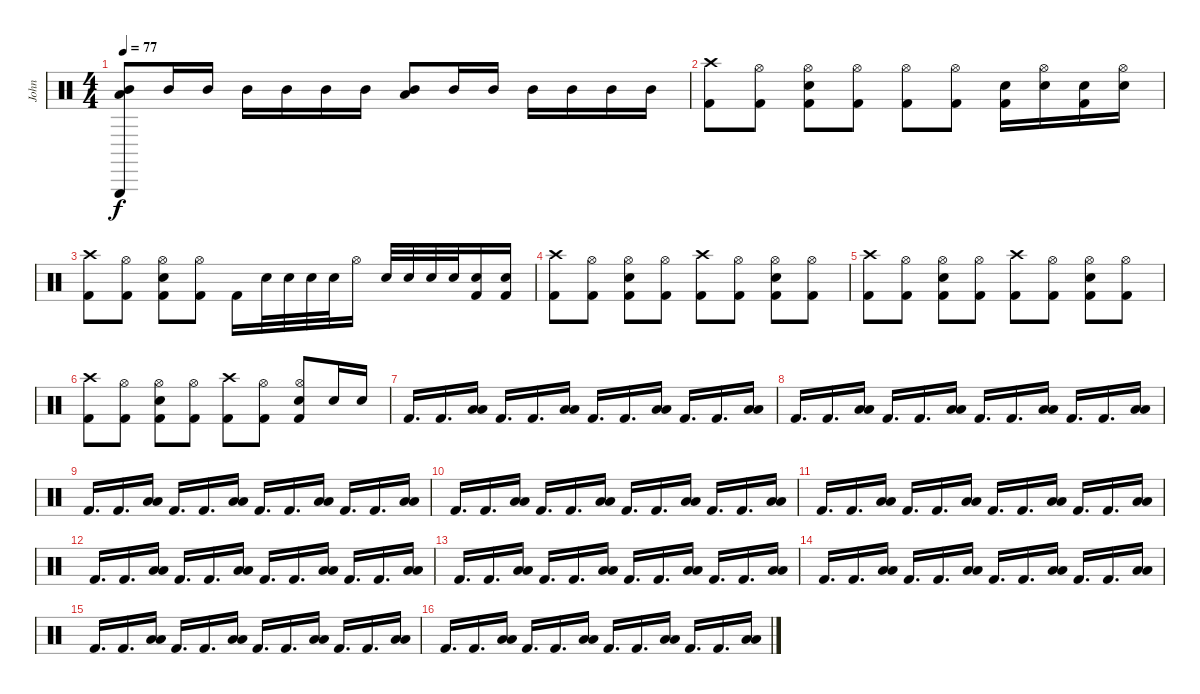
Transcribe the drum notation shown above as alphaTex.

\track ("John" "John") {instrument percussion}
\staff {score}
\articulation defaults
\ts (4 4)
\tempo 77
\clef neutral
\ks c
("Triangle (hit)" "Low Floor Tom (hit)" "Mid Tom (hit)").8{dy f} "Mid Tom (hit)".16 "Mid Tom (hit)".16 "Mid Tom (hit)".16 "Mid Tom (hit)".16 "Mid Tom (hit)".16 "Mid Tom (hit)".16 ("Low Floor Tom (hit)" "Mid Tom (hit)").8 "Mid Tom (hit)".16 "Mid Tom (hit)".16 "Mid Tom (hit)".16 "Mid Tom (hit)".16 "Mid Tom (hit)".16 "Mid Tom (hit)".16 |
("Crash high (hit)" "Kick (hit) 2").8 ("Hi-Hat (open)" "Kick (hit) 2").8 ("Hi-Hat (open)" "Kick (hit) 2" "Electric Snare (hit)").8 ("Hi-Hat (open)" "Kick (hit) 2").8 ("Hi-Hat (open)" "Kick (hit) 2").8 ("Hi-Hat (open)" "Kick (hit) 2").8 ("Kick (hit) 2" "Electric Snare (hit)").16 ("Hi-Hat (open)" "Electric Snare (hit)").16 ("Kick (hit) 2" "Electric Snare (hit)").16 ("Hi-Hat (open)" "Electric Snare (hit)").16 |
("Crash high (hit)" "Kick (hit) 2").8 ("Hi-Hat (open)" "Kick (hit) 2").8 ("Hi-Hat (open)" "Kick (hit) 2" "Electric Snare (hit)").8 ("Hi-Hat (open)" "Kick (hit) 2").8 "Kick (hit) 2".16 "Electric Snare (hit)".32 "Electric Snare (hit)".32 "Electric Snare (hit)".32 "Electric Snare (hit)".32 "Hi-Hat (open)".16 "Electric Snare (hit)".32 "Electric Snare (hit)".32 "Electric Snare (hit)".32 "Electric Snare (hit)".32 ("Electric Snare (hit)" "Kick (hit) 2").16 ("Electric Snare (hit)" "Kick (hit) 2").16 |
("Crash high (hit)" "Kick (hit) 2").8 ("Hi-Hat (open)" "Kick (hit) 2").8 ("Hi-Hat (open)" "Kick (hit) 2" "Electric Snare (hit)").8 ("Hi-Hat (open)" "Kick (hit) 2").8 ("Crash high (hit)" "Kick (hit) 2").8 ("Hi-Hat (open)" "Kick (hit) 2").8 ("Hi-Hat (open)" "Kick (hit) 2" "Electric Snare (hit)").8 ("Hi-Hat (open)" "Kick (hit) 2").8 |
("Crash high (hit)" "Kick (hit) 2").8 ("Hi-Hat (open)" "Kick (hit) 2").8 ("Hi-Hat (open)" "Kick (hit) 2" "Electric Snare (hit)").8 ("Hi-Hat (open)" "Kick (hit) 2").8 ("Crash high (hit)" "Kick (hit) 2").8 ("Hi-Hat (open)" "Kick (hit) 2").8 ("Hi-Hat (open)" "Kick (hit) 2" "Electric Snare (hit)").8 ("Hi-Hat (open)" "Kick (hit) 2").8 |
("Crash high (hit)" "Kick (hit) 2").8 ("Hi-Hat (open)" "Kick (hit) 2").8 ("Hi-Hat (open)" "Kick (hit) 2" "Electric Snare (hit)").8 ("Hi-Hat (open)" "Kick (hit) 2").8 ("Crash high (hit)" "Kick (hit) 2").8 ("Hi-Hat (open)" "Kick (hit) 2").8 ("Hi-Hat (open)" "Kick (hit) 2" "Electric Snare (hit)").8 "Electric Snare (hit)".16 "Electric Snare (hit)".16 |
"Kick (hit) 2".16{d} "Kick (hit) 2".16{d} ("Low Tom (hit)" "Low Floor Tom (hit)").16 "Kick (hit) 2".16{d} "Kick (hit) 2".16{d} ("Low Tom (hit)" "Low Floor Tom (hit)").16 "Kick (hit) 2".16{d} "Kick (hit) 2".16{d} ("Low Tom (hit)" "Low Floor Tom (hit)").16 "Kick (hit) 2".16{d} "Kick (hit) 2".16{d} ("Low Tom (hit)" "Low Floor Tom (hit)").16 |
"Kick (hit) 2".16{d} "Kick (hit) 2".16{d} ("Low Tom (hit)" "Low Floor Tom (hit)").16 "Kick (hit) 2".16{d} "Kick (hit) 2".16{d} ("Low Tom (hit)" "Low Floor Tom (hit)").16 "Kick (hit) 2".16{d} "Kick (hit) 2".16{d} ("Low Tom (hit)" "Low Floor Tom (hit)").16 "Kick (hit) 2".16{d} "Kick (hit) 2".16{d} ("Low Tom (hit)" "Low Floor Tom (hit)").16 |
"Kick (hit) 2".16{d} "Kick (hit) 2".16{d} ("Low Tom (hit)" "Low Floor Tom (hit)").16 "Kick (hit) 2".16{d} "Kick (hit) 2".16{d} ("Low Tom (hit)" "Low Floor Tom (hit)").16 "Kick (hit) 2".16{d} "Kick (hit) 2".16{d} ("Low Tom (hit)" "Low Floor Tom (hit)").16 "Kick (hit) 2".16{d} "Kick (hit) 2".16{d} ("Low Tom (hit)" "Low Floor Tom (hit)").16 |
"Kick (hit) 2".16{d} "Kick (hit) 2".16{d} ("Low Tom (hit)" "Low Floor Tom (hit)").16 "Kick (hit) 2".16{d} "Kick (hit) 2".16{d} ("Low Tom (hit)" "Low Floor Tom (hit)").16 "Kick (hit) 2".16{d} "Kick (hit) 2".16{d} ("Low Tom (hit)" "Low Floor Tom (hit)").16 "Kick (hit) 2".16{d} "Kick (hit) 2".16{d} ("Low Tom (hit)" "Low Floor Tom (hit)").16 |
"Kick (hit) 2".16{d} "Kick (hit) 2".16{d} ("Low Tom (hit)" "Low Floor Tom (hit)").16 "Kick (hit) 2".16{d} "Kick (hit) 2".16{d} ("Low Tom (hit)" "Low Floor Tom (hit)").16 "Kick (hit) 2".16{d} "Kick (hit) 2".16{d} ("Low Tom (hit)" "Low Floor Tom (hit)").16 "Kick (hit) 2".16{d} "Kick (hit) 2".16{d} ("Low Tom (hit)" "Low Floor Tom (hit)").16 |
"Kick (hit) 2".16{d} "Kick (hit) 2".16{d} ("Low Tom (hit)" "Low Floor Tom (hit)").16 "Kick (hit) 2".16{d} "Kick (hit) 2".16{d} ("Low Tom (hit)" "Low Floor Tom (hit)").16 "Kick (hit) 2".16{d} "Kick (hit) 2".16{d} ("Low Tom (hit)" "Low Floor Tom (hit)").16 "Kick (hit) 2".16{d} "Kick (hit) 2".16{d} ("Low Tom (hit)" "Low Floor Tom (hit)").16 |
"Kick (hit) 2".16{d} "Kick (hit) 2".16{d} ("Low Tom (hit)" "Low Floor Tom (hit)").16 "Kick (hit) 2".16{d} "Kick (hit) 2".16{d} ("Low Tom (hit)" "Low Floor Tom (hit)").16 "Kick (hit) 2".16{d} "Kick (hit) 2".16{d} ("Low Tom (hit)" "Low Floor Tom (hit)").16 "Kick (hit) 2".16{d} "Kick (hit) 2".16{d} ("Low Tom (hit)" "Low Floor Tom (hit)").16 |
"Kick (hit) 2".16{d} "Kick (hit) 2".16{d} ("Low Tom (hit)" "Low Floor Tom (hit)").16 "Kick (hit) 2".16{d} "Kick (hit) 2".16{d} ("Low Tom (hit)" "Low Floor Tom (hit)").16 "Kick (hit) 2".16{d} "Kick (hit) 2".16{d} ("Low Tom (hit)" "Low Floor Tom (hit)").16 "Kick (hit) 2".16{d} "Kick (hit) 2".16{d} ("Low Tom (hit)" "Low Floor Tom (hit)").16 |
"Kick (hit) 2".16{d} "Kick (hit) 2".16{d} ("Low Tom (hit)" "Low Floor Tom (hit)").16 "Kick (hit) 2".16{d} "Kick (hit) 2".16{d} ("Low Tom (hit)" "Low Floor Tom (hit)").16 "Kick (hit) 2".16{d} "Kick (hit) 2".16{d} ("Low Tom (hit)" "Low Floor Tom (hit)").16 "Kick (hit) 2".16{d} "Kick (hit) 2".16{d} ("Low Tom (hit)" "Low Floor Tom (hit)").16 |
"Kick (hit) 2".16{d} "Kick (hit) 2".16{d} ("Low Tom (hit)" "Low Floor Tom (hit)").16 "Kick (hit) 2".16{d} "Kick (hit) 2".16{d} ("Low Tom (hit)" "Low Floor Tom (hit)").16 "Kick (hit) 2".16{d} "Kick (hit) 2".16{d} ("Low Tom (hit)" "Low Floor Tom (hit)").16 "Kick (hit) 2".16{d} "Kick (hit) 2".16{d} ("Low Tom (hit)" "Low Floor Tom (hit)").16
